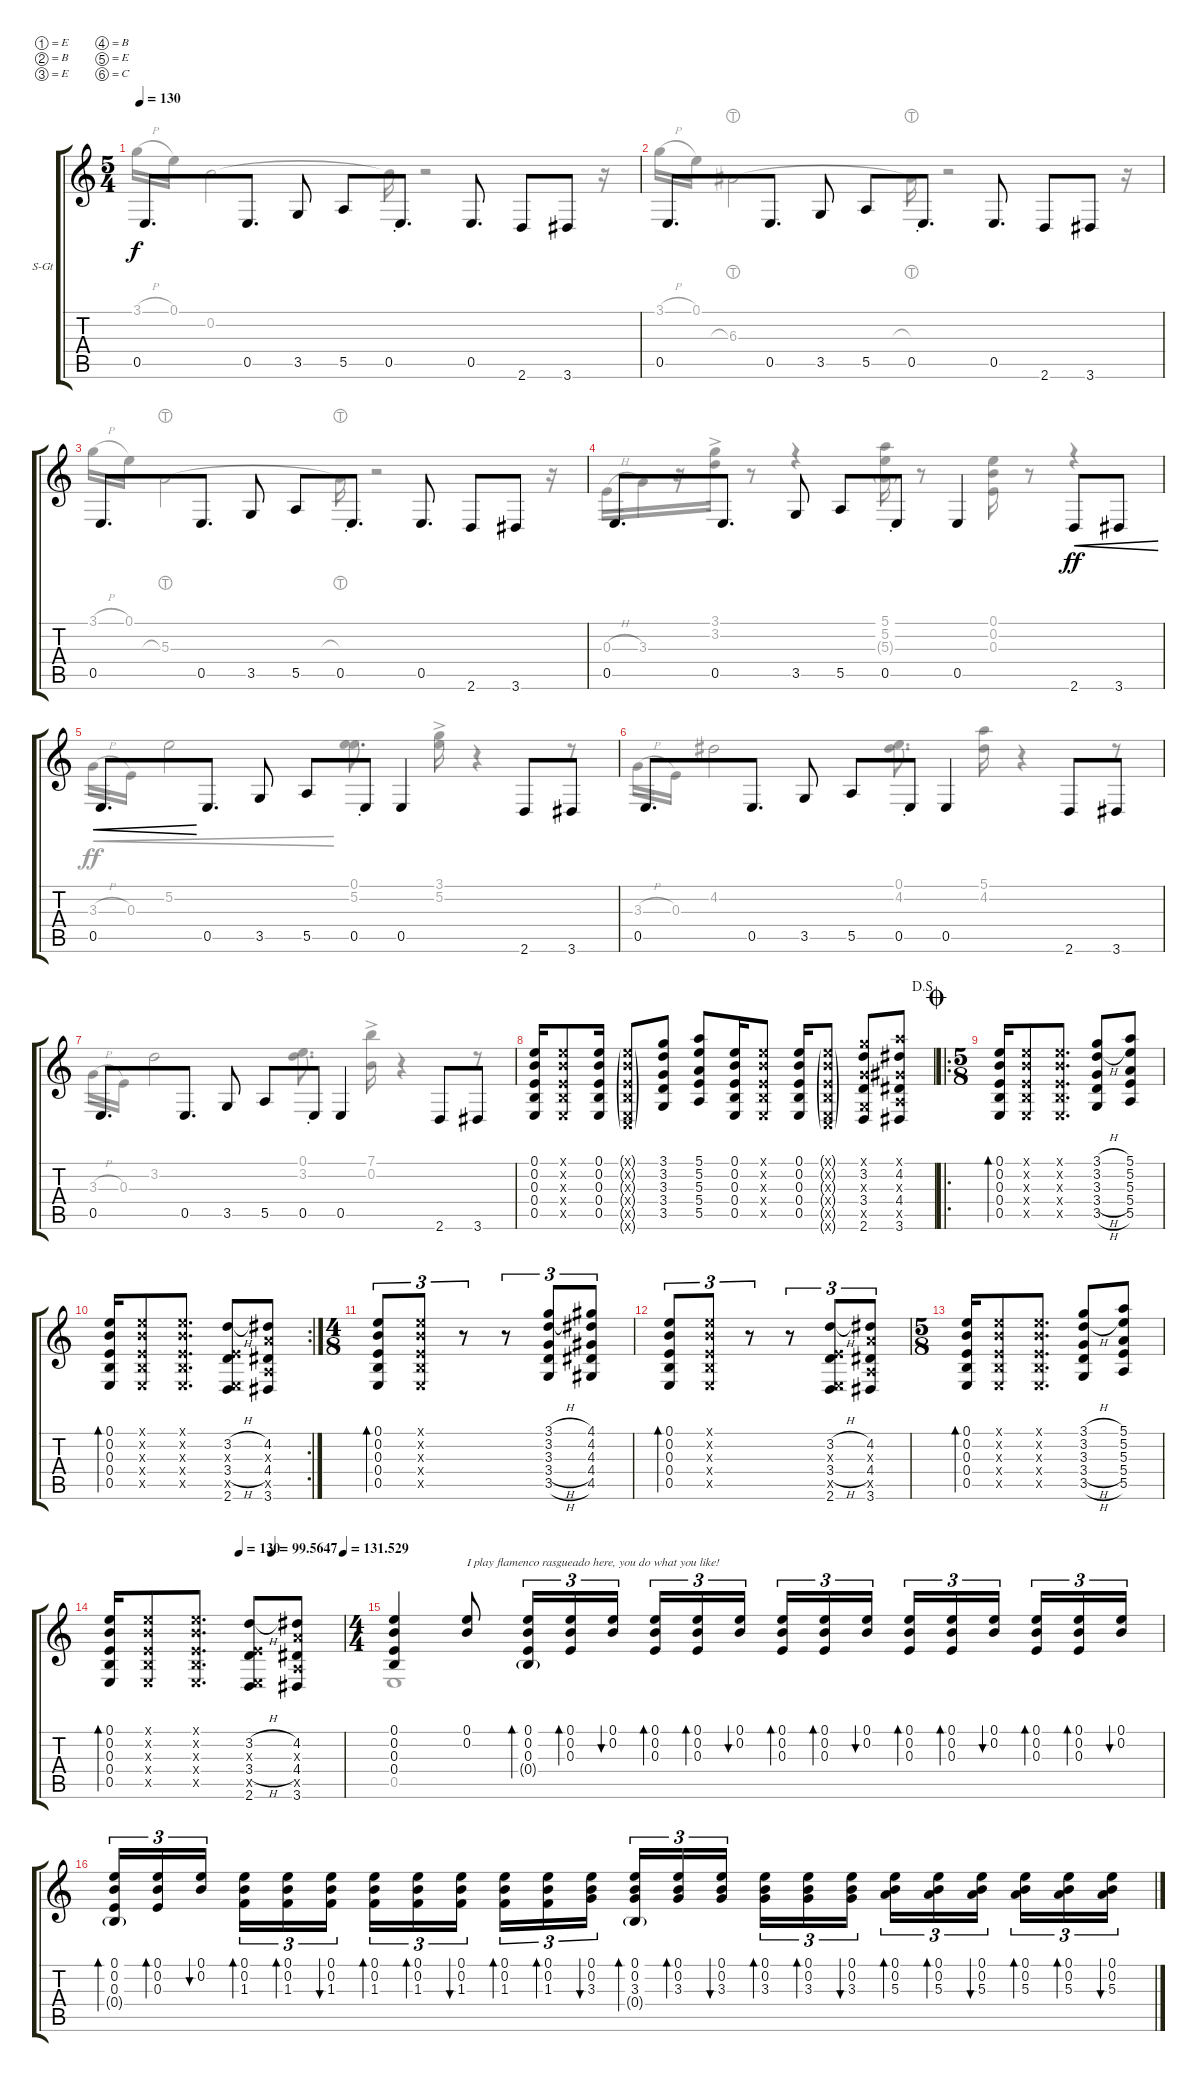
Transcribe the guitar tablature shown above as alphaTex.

\defaultSystemsLayout 4
\bracketExtendMode groupsimilarinstruments
\firstSystemTrackNameOrientation horizontal
\otherSystemsTrackNameOrientation horizontal
\track ("Steel Guitar" "S-Gt") {instrument acousticguitarsteel}
\staff {score tabs}
\tuning (E4 B3 E3 B2 E2 C2)
\voice
\ts (5 4)
\scale
0.451594
\tempo 130
\accidentals auto
\clef g2
\ottava regular
\simile none
\ks c
0.5.8{d dy f} 0.5.8{d} 3.5.8 5.5.8 0.5{st}.8{d} 0.5.8{d} 2.6.8 3.6.8 |
\scale
0.548631 0.5.8{d} 0.5.8{d} 3.5.8 5.5.8 0.5{st}.8{d} 0.5.8{d} 2.6.8 3.6.8 |
\scale
0.515894 0.5.8{d} 0.5.8{d} 3.5.8 5.5.8 0.5{st}.8{d} 0.5.8{d} 2.6.8 3.6.8 |
\scale
0.483763 0.5.8{d} 0.5.8{d} 3.5.8 5.5.8 0.5{st}.8 0.5.4 2.6.8{cre dy ff} 3.6.8{cre} |
0.5.8{d cre} 0.5.8{d} 3.5.8 5.5.8 0.5{st}.8 0.5.4 2.6.8 3.6.8 |
0.5.8{d} 0.5.8{d} 3.5.8 5.5.8 0.5{st}.8 0.5.4 2.6.8 3.6.8 |
0.5.8{d} 0.5.8{d} 3.5.8 5.5.8 0.5{st}.8 0.5.4 2.6.8 3.6.8 |
\jump dalsegno
(0.5 0.4 0.3 0.2 0.1).16 (0.3{x} 0.1{x} 0.2{x} 0.5{x} 0.4{x}).8 (0.5 0.4 0.3 0.2 0.1).16 (0.6{g x} 0.5{g x} 0.4{g x} 0.3{g x} 0.2{g x} 0.1{g x}).8 (3.5 3.4 3.3 3.2 3.1).8 (5.5 5.1 5.2 5.3 5.4).8 (0.5 0.4 0.3 0.2 0.1).16 (0.3{x} 0.1{x} 0.2{x} 0.5{x} 0.4{x}).8 (0.5 0.4 0.3 0.2 0.1).16 (0.6{g x} 0.5{g x} 0.4{g x} 0.3{g x} 0.2{g x} 0.1{g x}).8 (3.5{x} 3.4 3.3{x} 3.2 3.1{x} 2.6).8 (5.5{x} 5.1{x} 4.2 4.3{x} 4.4 3.6).8 |
\ro
\ts (5 8)
\jump coda
(0.5 0.4 0.3 0.2 0.1).16{bd 30} (0.1{x} 0.2{x} 0.3{x} 0.4{x} 0.5{x}).8 (0.5{x} 0.4{x} 0.3{x} 0.2{x} 0.1{x}).8{d} (3.5{h} 3.4{h} 3.3{h} 3.1{h} 3.2{h}).8 (5.2 5.1 5.3 5.4 5.5).8 |
\rc 2
(0.5 0.4 0.3 0.2 0.1).16{bd 30} (0.1{x} 0.2{x} 0.3{x} 0.4{x} 0.5{x}).8 (0.5{x} 0.4{x} 0.3{x} 0.2{x} 0.1{x}).8{d} (3.4{h} 3.2{h} 2.6 0.3{x} 0.5{x}).8 (4.2 5.3{x} 4.4 5.5{x} 3.6).8 |
\ts (4 8)
\scale
0.287544 (0.5 0.4 0.3 0.2 0.1).8{tu (3 2) bd 30} (0.1{x} 0.2{x} 0.3{x} 0.4{x} 0.5{x}).8{tu (3 2)} r.8{tu (3 2)} r.8{tu (3 2)} (3.5{h} 3.4{h} 3.3{h} 3.1{h} 3.2{h}).8{tu (3 2)} (4.2 4.1 4.3 4.4 4.5).8{tu (3 2)} |
\scale
0.2475 (0.5 0.4 0.3 0.2 0.1).8{tu (3 2) bd 30} (0.1{x} 0.2{x} 0.3{x} 0.4{x} 0.5{x}).8{tu (3 2)} r.8{tu (3 2)} r.8{tu (3 2)} (3.4{h} 3.2{h} 2.6 0.3{x} 0.5{x}).8{tu (3 2)} (4.2 5.3{x} 4.4 5.5{x} 3.6).8{tu (3 2)} |
\ts (5 8)
\scale
0.465016 (0.5 0.4 0.3 0.2 0.1).16{bd 30} (0.1{x} 0.2{x} 0.3{x} 0.4{x} 0.5{x}).8 (0.5{x} 0.4{x} 0.3{x} 0.2{x} 0.1{x}).8{d} (3.5{h} 3.4{h} 3.3{h} 3.1{h} 3.2{h}).8 (5.2 5.1 5.3 5.4 5.5).8 |
\tempo (130 0.55625)
\tempo (99.5647 0.695652)
\tempo (131.529 1)
(0.5 0.4 0.3 0.2 0.1).16{bd 30} (0.1{x} 0.2{x} 0.3{x} 0.4{x} 0.5{x}).8 (0.5{x} 0.4{x} 0.3{x} 0.2{x} 0.1{x}).8{d} (3.4{h} 3.2{h} 2.6 0.3{x} 0.5{x}).8 (4.2 5.3{x} 4.4 5.5{x} 3.6).8 |
\ts (4 4)
(0.1 0.2 0.3 0.4).4 (0.1 0.2).8{txt "I play flamenco rasgueado here, you do what you like!"} (0.2 0.4{g} 0.3 0.1).16{tu (3 2) bd 30} (0.3 0.2 0.1).16{tu (3 2) bd 30} (0.1 0.2).16{tu (3 2) bu 30} (0.2 0.3 0.1).16{tu (3 2) bd 30} (0.3 0.2 0.1).16{tu (3 2) bd 30} (0.1 0.2).16{tu (3 2) bu 30} (0.2 0.3 0.1).16{tu (3 2) bd 30} (0.3 0.2 0.1).16{tu (3 2) bd 30} (0.1 0.2).16{tu (3 2) bu 30} (0.2 0.3 0.1).16{tu (3 2) bd 30} (0.3 0.2 0.1).16{tu (3 2) bd 30} (0.1 0.2).16{tu (3 2) bu 30} (0.2 0.3 0.1).16{tu (3 2) bd 30} (0.3 0.2 0.1).16{tu (3 2) bd 30} (0.1 0.2).16{tu (3 2) bu 30} |
(0.2 0.4{g} 0.3 0.1).16{tu (3 2) bd 30} (0.3 0.2 0.1).16{tu (3 2) bd 30} (0.1 0.2).16{tu (3 2) bu 30} (0.2 1.3 0.1).16{tu (3 2) bd 30} (1.3 0.2 0.1).16{tu (3 2) bd 30} (0.1 0.2 1.3).16{tu (3 2) bu 30} (0.2 1.3 0.1).16{tu (3 2) bd 30} (1.3 0.2 0.1).16{tu (3 2) bd 30} (0.1 0.2 1.3).16{tu (3 2) bu 30} (0.2 1.3 0.1).16{tu (3 2) bd 30} (1.3 0.2 0.1).16{tu (3 2) bd 30} (0.1 0.2 3.3).16{tu (3 2) bu 30} (0.2 0.4{g} 3.3 0.1).16{tu (3 2) bd 30} (3.3 0.2 0.1).16{tu (3 2) bd 30} (0.1 0.2 3.3).16{tu (3 2) bu 30} (0.2 3.3 0.1).16{tu (3 2) bd 30} (3.3 0.2 0.1).16{tu (3 2) bd 30} (0.1 0.2 3.3).16{tu (3 2) bu 30} (0.2 5.3 0.1).16{tu (3 2) bd 30} (5.3 0.2 0.1).16{tu (3 2) bd 30} (0.1 0.2 5.3).16{tu (3 2) bu 30} (0.2 5.3 0.1).16{tu (3 2) bd 30} (5.3 0.2 0.1).16{tu (3 2) bd 30} (0.1 0.2 5.3).16{tu (3 2) bu 30}
\voice
\clef g2
\ottava regular
\simile none
\ks c
3.1{h}.16{dy f} 0.1.16 0.2.2 0.2{t}.16 r.2 r.16 |
3.1{h}.16 0.1.16 6.3{lht}.2 6.3{lht t}.16 r.2 r.16 |
3.1{h}.16 0.1.16 5.3{lht}.2 5.3{lht t}.16 r.2 r.16 |
0.3{h}.16 3.3{st}.16 r.16 (3.2{ac} 3.1{ac}).16 r.8 r.4 (5.1 5.2 5.3{g}).16 r.8 (0.1 0.2 0.3).16 r.8 r.4 |
3.3{h}.16{cre dy ff} 0.3.16{cre} 5.2.2{cre} (5.2 0.1).8{d} (3.1{ac} 5.2).16 r.4 r.8 |
3.3{h}.16 0.3.16 4.2.2 (4.2 0.1).8{d} (5.1 4.2).16 r.4 r.8 |
3.3{h}.16 0.3.16 3.2.2 (3.2 0.1).8{d} (7.1{ac} 0.2).16 r.4 r.8 |
|
|
|
|
|
|
|
0.5.1 |
